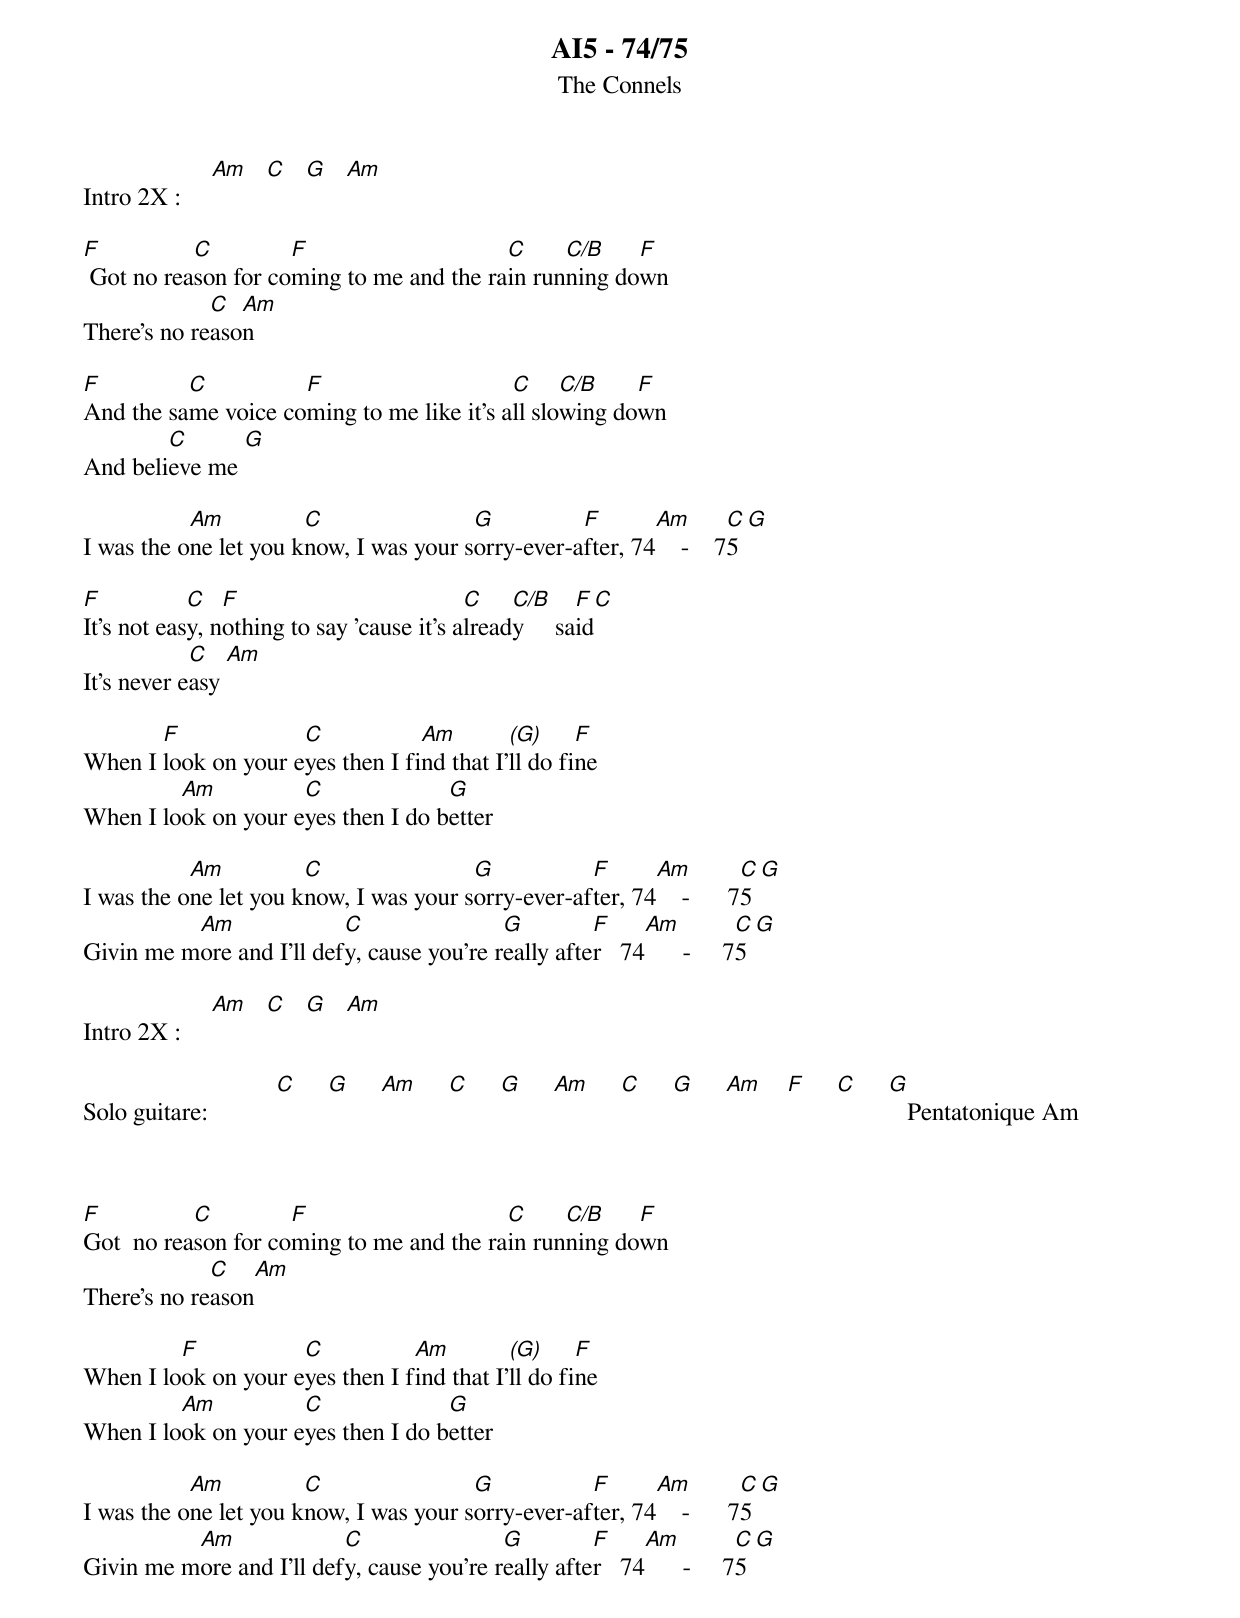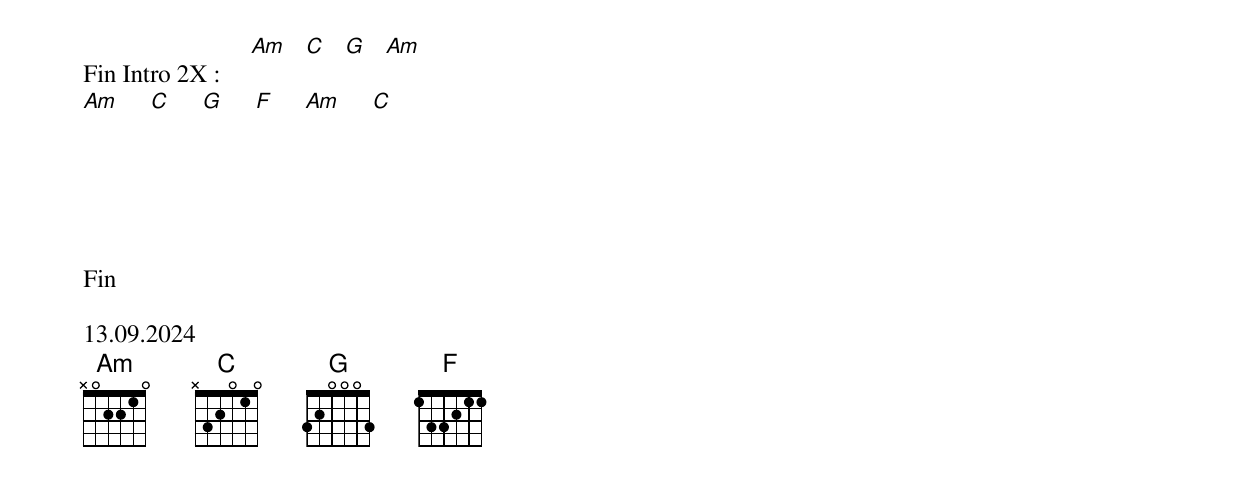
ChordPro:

{title: AI5 - 74/75}
{subtitle: The Connels }
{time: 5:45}

Intro 2X :     [Am]   [C]   [G]   [Am]

[F] Got no rea[C]son for co[F]ming to me and the ra[C]in run[C/B]ning do[F]wn
There's no re[C]aso[Am]n

[F]And the sa[C]me voice co[F]ming to me like it's a[C]ll slo[C/B]wing do[F]wn
And beli[C]eve me [G]

I was the o[Am]ne let you k[C]now, I was your s[G]orry-ever-a[F]fter, 74[Am]    -    7[C]5 [G]

[F]It's not eas[C]y, n[F]othing to say 'cause it's a[C]lread[C/B]y     sa[F]id[C]
It's never e[C]asy [Am]

When I [F]look on your e[C]yes then I fi[Am]nd that I'[(G)]ll do fi[F]ne
When I lo[Am]ok on your e[C]yes then I do b[G]etter

I was the o[Am]ne let you k[C]now, I was your s[G]orry-ever-af[F]ter, 74[Am]    -      7[C]5 [G]
Givin me m[Am]ore and I'll def[C]y, cause you're r[G]eally afte[F]r   74[Am]      -     7[C]5 [G]

Intro 2X :     [Am]   [C]   [G]   [Am]

Solo guitare:          	[C]     [G]     [Am]     [C]     [G]     [Am]     [C]     [G]     [Am]    [F]     [C]     [G]   Pentatonique Am



[F]Got  no rea[C]son for co[F]ming to me and the ra[C]in run[C/B]ning do[F]wn
There's no re[C]ason[Am]

When I lo[F]ok on your e[C]yes then I f[Am]ind that I'[(G)]ll do fi[F]ne
When I lo[Am]ok on your e[C]yes then I do b[G]etter

I was the o[Am]ne let you k[C]now, I was your s[G]orry-ever-af[F]ter, 74[Am]    -      7[C]5 [G]
Givin me m[Am]ore and I'll def[C]y, cause you're r[G]eally afte[F]r   74[Am]      -     7[C]5 [G]

Fin Intro 2X :     [Am]   [C]   [G]   [Am]
[Am]     [C]     [G]     [F]     [Am]     [C]






Fin

13.09.2024
